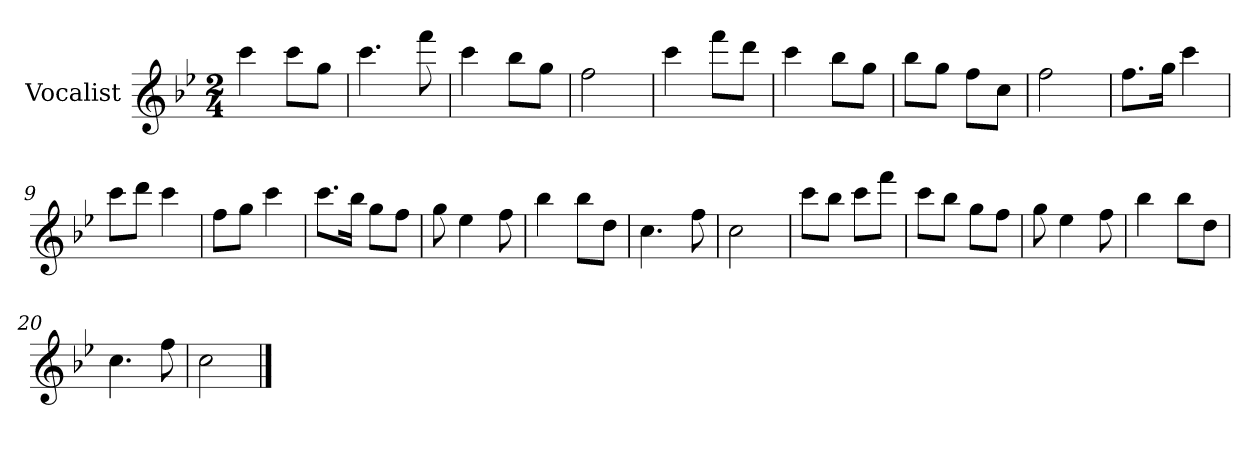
**kern
*part1
*staff1
*I"Vocalist
*k[b-e-]
*B-:
*M2/4
=
4ccc
8cccL
8ggJ
=1
4.ccc
8fff
=2
4ccc
8bb-L
8ggJ
=3
2ff
=4
4ccc
8fffL
8dddJ
=5
4ccc
8bb-L
8ggJ
=6
8bb-L
8ggJ
8ffL
8ccJ
=7
2ff
=8
8.ffL
16ggJk
4ccc
=9
8cccL
8dddJ
4ccc
=10
8ffL
8ggJ
4ccc
=11
8.cccL
16bb-Jk
8ggL
8ffJ
=12
8gg
4ee-
8ff
=13
4bb-
8bb-L
8ddJ
=14
4.cc
8ff
=15
2cc
=16
8cccL
8bb-J
8cccL
8fffJ
=17
8cccL
8bb-J
8ggL
8ffJ
=18
8gg
4ee-
8ff
=19
4bb-
8bb-L
8ddJ
=20
4.cc
8ff
=21
2cc
==
*-
